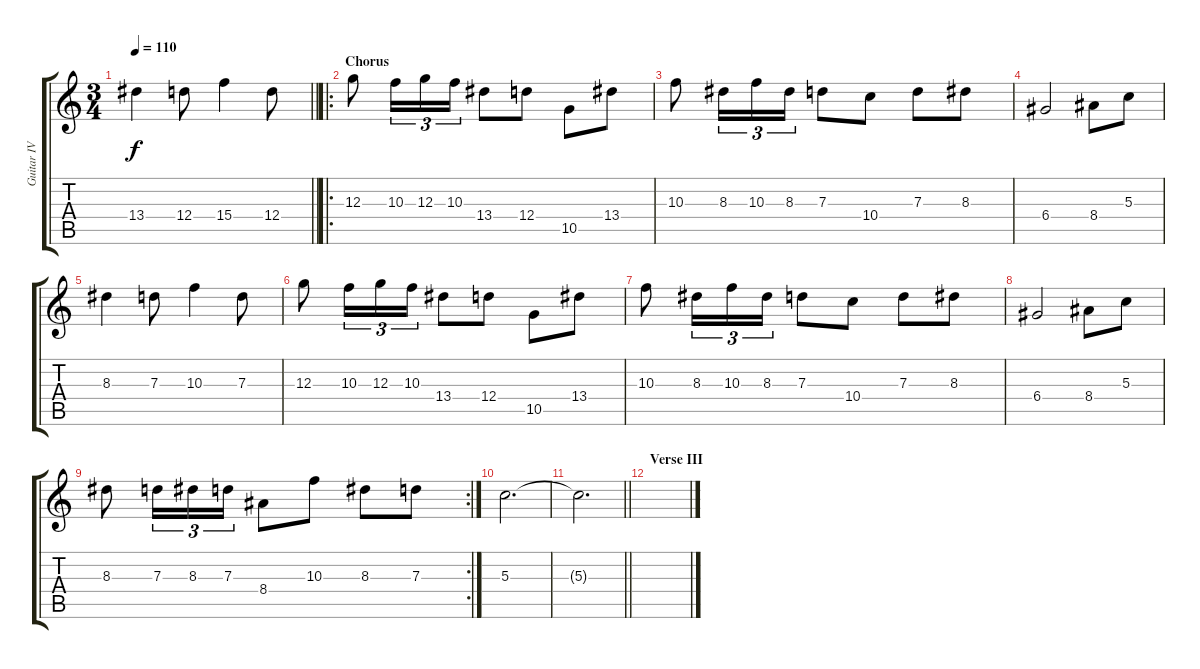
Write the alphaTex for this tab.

\track ("Guitar IV (LEAD)" "Guitar IV ") {instrument overdrivenguitar}
\staff {score tabs}
\tuning (E4 B3 G3 D3 A2 E2) {hide}
\ts (3 4)
\tempo 110
\clef g2
\barLineRight lightlight
\ks c
13.4.4{dy f} 12.4.8 15.4.4 12.4.8 |
\ro
\section ("" "Chorus")
12.3.8 10.3.16{tu (3 2)} 12.3.16{tu (3 2)} 10.3.16{tu (3 2)} 13.4.8 12.4.8 10.5.8 13.4.8 |
10.3.8 8.3.16{tu (3 2)} 10.3.16{tu (3 2)} 8.3.16{tu (3 2)} 7.3.8 10.4.8 7.3.8 8.3.8 |
6.4.2 8.4.8 5.3.8 |
8.3.4 7.3.8 10.3.4 7.3.8 |
12.3.8 10.3.16{tu (3 2)} 12.3.16{tu (3 2)} 10.3.16{tu (3 2)} 13.4.8 12.4.8 10.5.8 13.4.8 |
10.3.8 8.3.16{tu (3 2)} 10.3.16{tu (3 2)} 8.3.16{tu (3 2)} 7.3.8 10.4.8 7.3.8 8.3.8 |
6.4.2 8.4.8 5.3.8 |
\rc 2
8.3.8 7.3.16{tu (3 2)} 8.3.16{tu (3 2)} 7.3.16{tu (3 2)} 8.4.8 10.3.8 8.3.8 7.3.8 |
5.3.2{d} |
\barLineRight lightlight
5.3{t}.2{d} |
\section ("" "Verse III")
